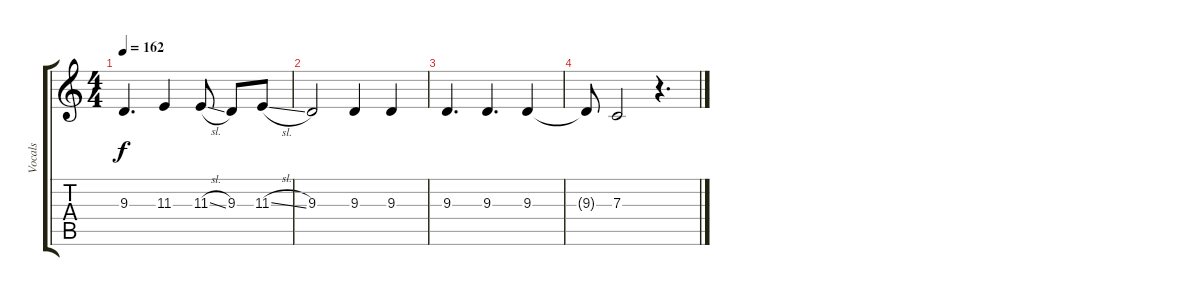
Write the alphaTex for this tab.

\track ("Vocals" "Vocals") {instrument lead2sawtooth}
\staff {score tabs}
\tuning (D4 A3 F3 C3 G2 C2) {hide}
\ts (4 4)
\tempo 162
\clef g2
\ks c
9.3.4{d dy f} 11.3.4 11.3{sl}.8 9.3.8 11.3{sl}.8 |
9.3.2 9.3.4 9.3.4 |
9.3.4{d} 9.3.4{d} 9.3.4 |
9.3{t}.8 7.3.2 r.4{d}
